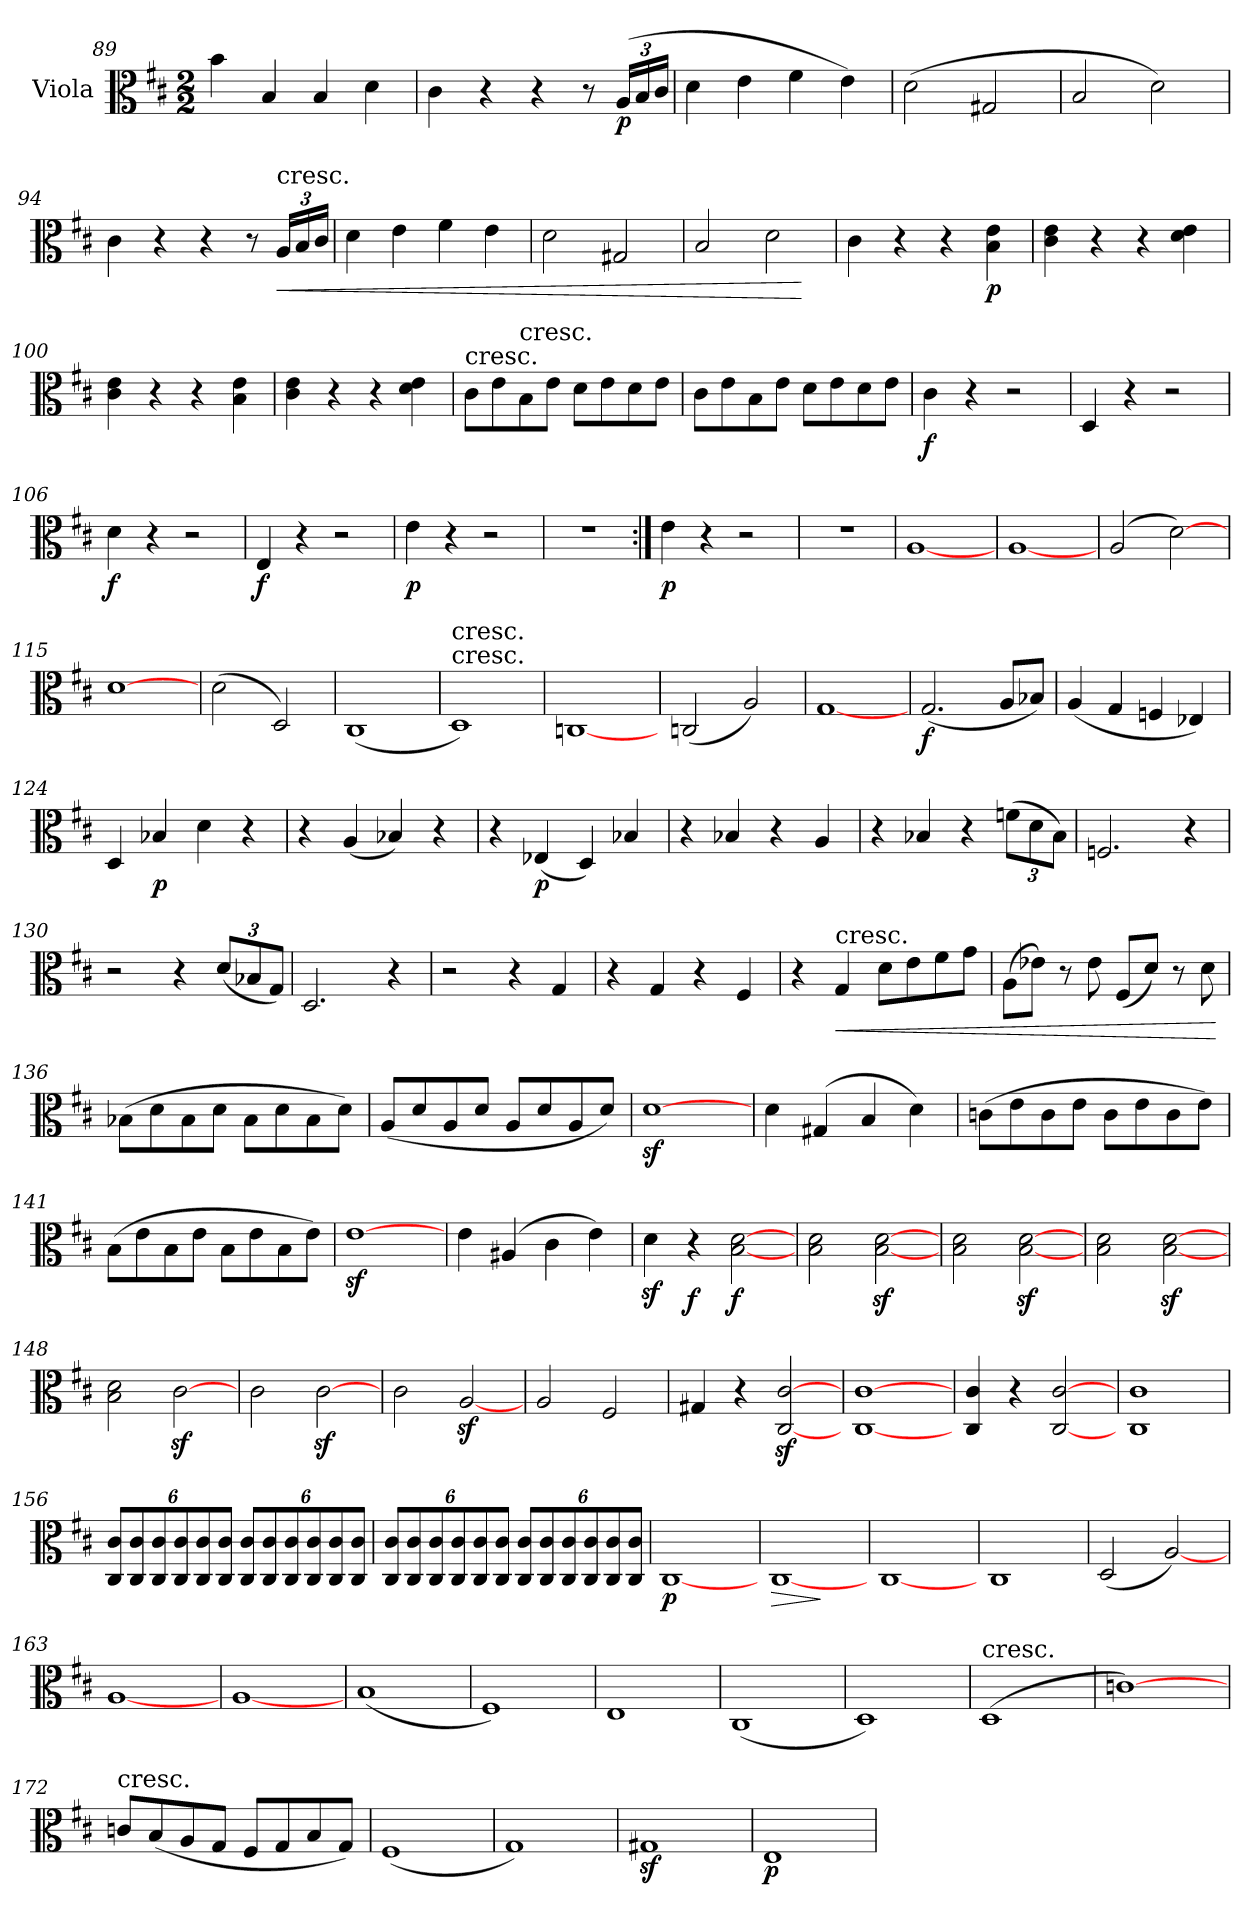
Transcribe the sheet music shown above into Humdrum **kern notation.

**kern	**dynam
*part1	*part1
*staff1	*staff1
*I"Viola	*
*I'Vla	*
*clefC3	*
*k[f#c#]	*
*D:	*
*M2/2	*
=89	=89
4b	.
4B	.
4B	.
4d	.
=90	=90
4c#	.
4r	.
4r	.
8r	.
(24A/LL	p
24B/	.
24c#/JJ	.
=91	=91
4d	.
4e	.
4f#	.
4e)	.
=92	=92
(2d	.
2G#X	.
=93	=93
2B	.
2d)	.
=94	=94
4c#	.
4r	.
4r	.
8r	.
!LO:TX:a:t=cresc.	!
!	!LO:HP:b
24A/LL	<
24B/	.
24c#/JJ	.
=95	=95
4d	.
4e	.
4f#	.
4e	.
=96	=96
2d	.
2G#X	.
=97	=97
2B	.
2d	.
.	[
=98	=98
4c#	.
4r	.
4r	.
4B 4e	p
=99	=99
4c# 4e	.
4r	.
4r	.
4d 4e	.
=100	=100
4c# 4e	.
4r	.
4r	.
4B 4e	.
=101	=101
4c# 4e	.
4r	.
4r	.
4d 4e	.
=102	=102
!LO:TX:t=cresc.	!
8c#\L	.
8e\	.
!LO:TX:a:t=cresc.	!
8B\	.
8e\J	.
8d\L	.
8e\	.
8d\	.
8e\J	.
=103	=103
8c#\L	.
8e\	.
8B\	.
8e\J	.
8d\L	.
8e\	.
8d\	.
8e\J	.
=104	=104
4c#	f
4r	.
2r	.
=105	=105
4D	.
4r	.
2r	.
=106	=106
4d	f
4r	.
2r	.
=107	=107
4E	f
4r	.
2r	.
=108	=108
4e	p
4r	.
2r	.
=109	=109
1r	.
=110:|!	=110:|!
4e	p
4r	.
2r	.
=111	=111
1r	.
=112	=112
[1A	.
=113	=113
[1A	.
=114	=114
(2A	.
[2d)	.
=115	=115
[1d	.
=116	=116
(2d	.
2D)	.
=117	=117
(1C#	.
=118	=118
!LO:TX:t=cresc.	!
!LO:TX:a:t=cresc.	!
1D)	.
=119	=119
[1Cn	.
=120	=120
(2Cn	.
2A)	.
=121	=121
[1G	.
=122	=122
(2.G	f
8A/L	.
8B-X/J)	.
=123	=123
(4A	.
4G	.
4Fn	.
4E-X)	.
=124	=124
4D	.
4B-X	p
4d	.
4r	.
=125	=125
4r	.
(4A	.
4B-X)	.
4r	.
=126	=126
4r	.
(4E-X	p
4D)	.
4B-X	.
=127	=127
4r	.
4B-X	.
4r	.
4A	.
=128	=128
4r	.
4B-X	.
4r	.
(12fn\L	.
12d\	.
12B-\J)	.
=129	=129
2.Fn	.
4r	.
=130	=130
2r	.
4r	.
(12d/L	.
12B-X/	.
12G/J)	.
=131	=131
2.D	.
4r	.
=132	=132
2r	.
4r	.
4G	.
=133	=133
4r	.
4G	.
4r	.
4F#	.
=134	=134
4r	.
!LO:TX:a:t=cresc.	!
!	!LO:HP:b
4G	<
8d\L	.
8e\	.
8f#\	.
8g\J	.
=135	=135
(8A\L	.
8e-X\J)	.
8r	.
8e-	.
(8F#/L	.
8d/J)	.
8r	.
8d	.
.	[
=136	=136
(8B-X\L	.
8d\	.
8B-\	.
8d\J	.
8B-\L	.
8d\	.
8B-\	.
8d\J)	.
=137	=137
(8A/L	.
8d/	.
8A/	.
8d/J	.
8A/L	.
8d/	.
8A/	.
8d/J)	.
=138	=138
[1dz	.
=139	=139
4d	.
(4G#X	.
4B	.
4d)	.
=140	=140
(8cn\L	.
8e\	.
8c\	.
8e\J	.
8c\L	.
8e\	.
8c\	.
8e\J)	.
=141	=141
(8B\L	.
8e\	.
8B\	.
8e\J	.
8B\L	.
8e\	.
8B\	.
8e\J)	.
=142	=142
[1ez	.
=143	=143
4e	.
(4A#X	.
4c#	.
4e)	.
=144	=144
4dz	.
4r	f
[2B [2d	f
=145	=145
2B 2d	.
[2Bz [2dz	.
=146	=146
2B 2d	.
[2Bz [2dz	.
=147	=147
2B 2d	.
[2Bz [2dz	.
=148	=148
2B 2d	.
[2c#z	.
=149	=149
2c#	.
[2c#z	.
=150	=150
2c#	.
[2Az	.
=151	=151
2A	.
2F#	.
=152	=152
4G#X	.
4r	.
[2C#z [2c#z	.
=153	=153
[1C# [1c#	.
=154	=154
4C# 4c#	.
4r	.
[2C# [2c#	.
=155	=155
1C# 1c#	.
=156	=156
12C#/ 12c#/L	.
12C#/ 12c#/	.
12C#/ 12c#/	.
12C#/ 12c#/	.
12C#/ 12c#/	.
12C#/ 12c#/J	.
12C#/ 12c#/L	.
12C#/ 12c#/	.
12C#/ 12c#/	.
12C#/ 12c#/	.
12C#/ 12c#/	.
12C#/ 12c#/J	.
=157	=157
12C#/ 12c#/L	.
12C#/ 12c#/	.
12C#/ 12c#/	.
12C#/ 12c#/	.
12C#/ 12c#/	.
12C#/ 12c#/J	.
12C#/ 12c#/L	.
12C#/ 12c#/	.
12C#/ 12c#/	.
12C#/ 12c#/	.
12C#/ 12c#/	.
12C#/ 12c#/J	.
=158	=158
[1C#	p
=159	=159
!	!LO:HP:b
[1C#	>
.	]
=160	=160
[1C#	.
=161	=161
1C#	.
=162	=162
(2D	.
[2A)	.
=163	=163
[1A	.
=164	=164
[1A	.
=165	=165
(1B	.
=166	=166
1F#)	.
=167	=167
1E	.
=168	=168
(1C#	.
=169	=169
1D)	.
=170	=170
!LO:TX:t=cresc.	!
(1D	.
=171	=171
[1cn)	.
=172	=172
!LO:TX:a:t=cresc.	!
8cn/L	.
(8B/	.
8A/	.
8G/J	.
8F#/L	.
8G/	.
8B/	.
8G/J)	.
=173	=173
(1F#	.
=174	=174
1G)	.
=175	=175
1G#Xz	.
=176	=176
1E	p
=	=
*-	*-
